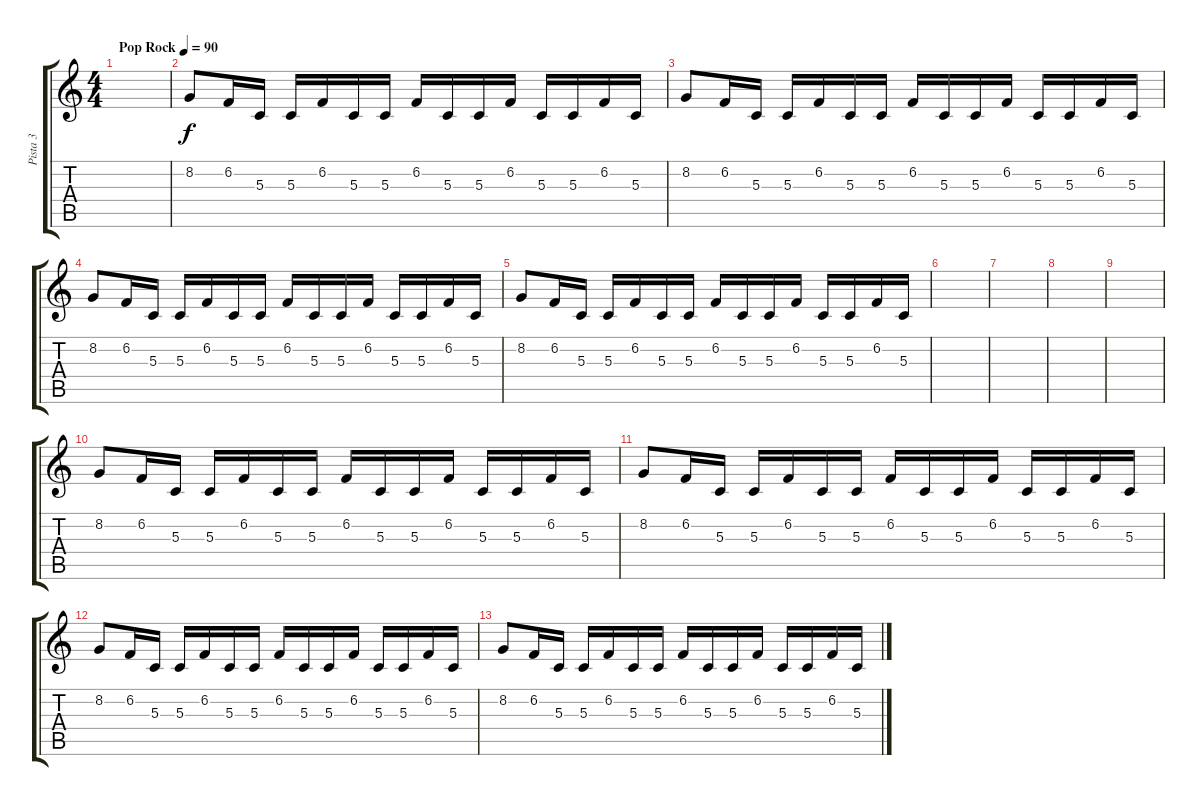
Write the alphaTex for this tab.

\track ("Pista 3" "Pista 3") {instrument electricpiano1}
\staff {score tabs}
\tuning (E4 B3 G3 D3 A2 E2) {hide}
\ts (4 4)
\tempo (90 "Pop Rock")
\clef g2
\ks c
|
8.2.8 6.2.16 5.3.16 5.3.16 6.2.16 5.3.16 5.3.16 6.2.16 5.3.16 5.3.16 6.2.16 5.3.16 5.3.16 6.2.16 5.3.16 |
8.2.8 6.2.16 5.3.16 5.3.16 6.2.16 5.3.16 5.3.16 6.2.16 5.3.16 5.3.16 6.2.16 5.3.16 5.3.16 6.2.16 5.3.16 |
8.2.8 6.2.16 5.3.16 5.3.16 6.2.16 5.3.16 5.3.16 6.2.16 5.3.16 5.3.16 6.2.16 5.3.16 5.3.16 6.2.16 5.3.16 |
8.2.8 6.2.16 5.3.16 5.3.16 6.2.16 5.3.16 5.3.16 6.2.16 5.3.16 5.3.16 6.2.16 5.3.16 5.3.16 6.2.16 5.3.16 |
|
|
|
|
8.2.8 6.2.16 5.3.16 5.3.16 6.2.16 5.3.16 5.3.16 6.2.16 5.3.16 5.3.16 6.2.16 5.3.16 5.3.16 6.2.16 5.3.16 |
8.2.8 6.2.16 5.3.16 5.3.16 6.2.16 5.3.16 5.3.16 6.2.16 5.3.16 5.3.16 6.2.16 5.3.16 5.3.16 6.2.16 5.3.16 |
8.2.8 6.2.16 5.3.16 5.3.16 6.2.16 5.3.16 5.3.16 6.2.16 5.3.16 5.3.16 6.2.16 5.3.16 5.3.16 6.2.16 5.3.16 |
8.2.8 6.2.16 5.3.16 5.3.16 6.2.16 5.3.16 5.3.16 6.2.16 5.3.16 5.3.16 6.2.16 5.3.16 5.3.16 6.2.16 5.3.16
